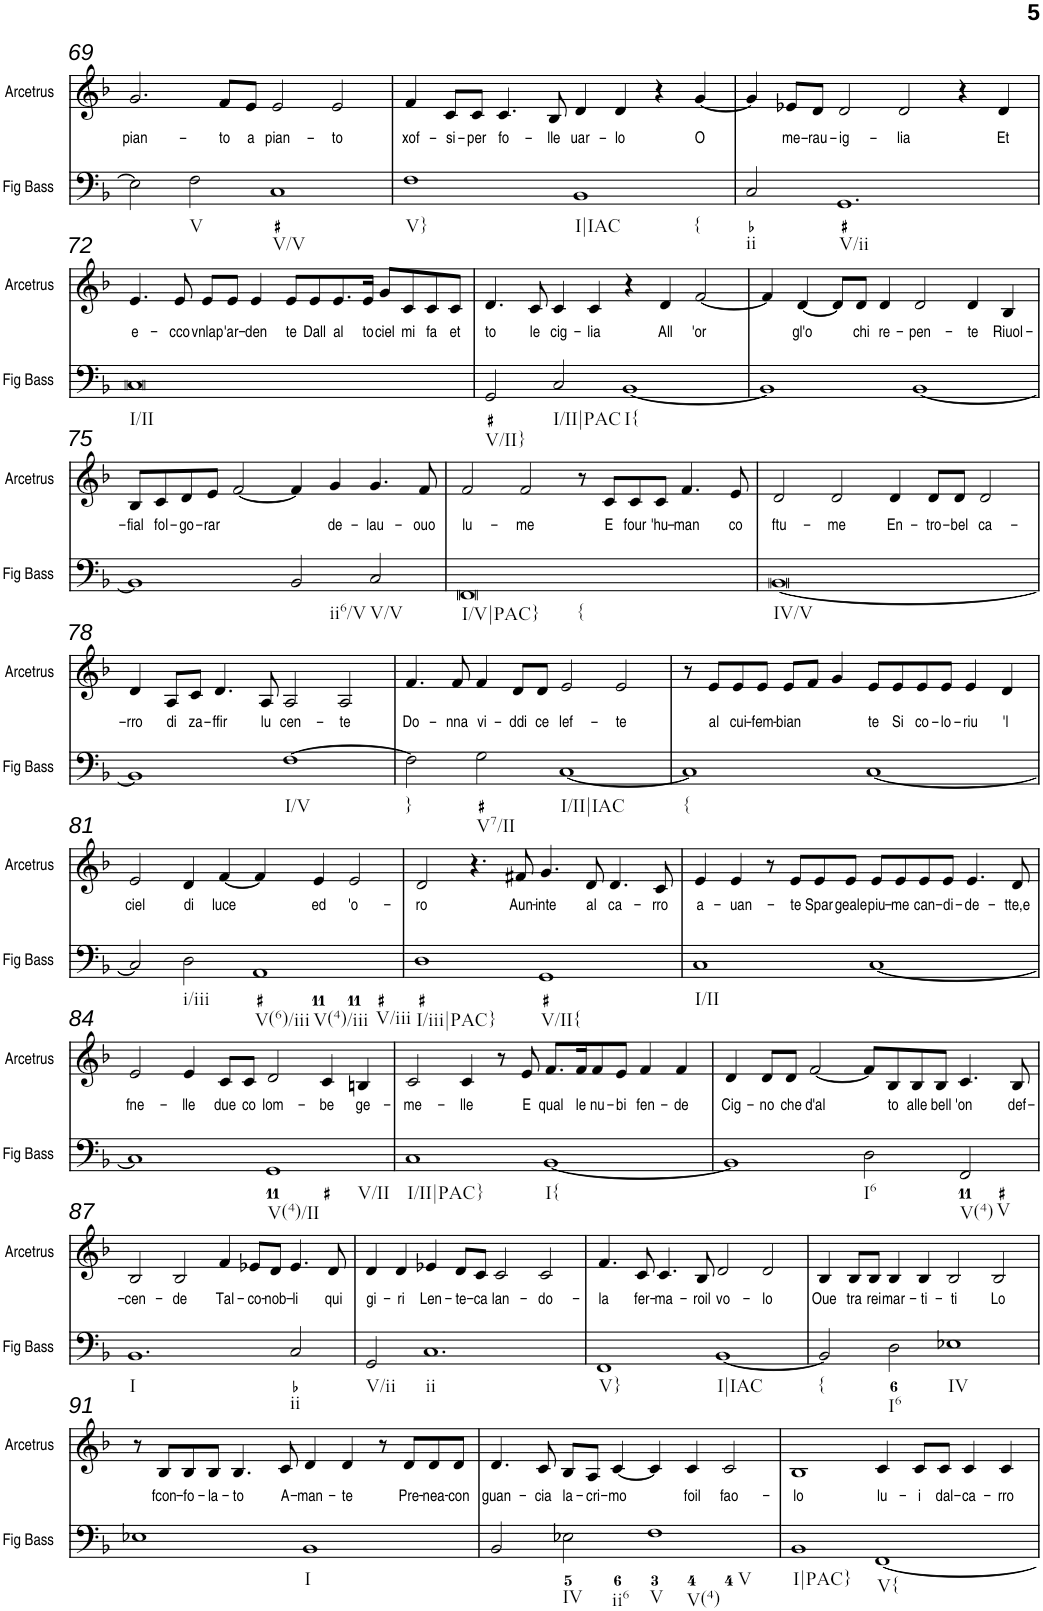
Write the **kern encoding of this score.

**kern	**kern	**text
*part2	*part1	*part1
*staff2	*staff1	*staff1
*I"Fig Bass	*I"Arcetrus	*
*I'Fig Bass	*I'Arcetrus	*
!!LO:PB:g=z
*clefF4	*clefG2	*
*k[b-]	*k[b-]	*
*M4/2	*M4/2	*
=69	=69	=69
!	!	!LO:LY:b
2E-\]	2.g/	pian-
!LO:TX:b:t=V	!	!
2F\	.	.
!	!	!LO:LY:b
.	8f/L	-to
!	!	!LO:LY:b
.	8e/J	a
!LO:TX:b:t=V/V	!	!
!	!	!LO:LY:b
1C	2e/	pian-
!	!	!LO:LY:b
.	2e/	-to
=70	=70	=70
!LO:TX:b:t=V}	!	!
!	!	!LO:LY:b
1F	4f/	xof-
!	!	!LO:LY:b
.	8c/L	-si-
!	!	!LO:LY:b
.	8c/J	-per
!	!	!LO:LY:b
.	4.c/	fo-
!	!	!LO:LY:b
.	8B-/	-lle
!LO:TX:b:t=I|IAC	!	!
!LO:TX:b:t={	!	!
!	!	!LO:LY:b
1BB-	4d/	uar-
!	!	!LO:LY:b
.	4d/	-lo
.	4r	.
!	!	!LO:LY:b
.	[4g/	O
=71	=71	=71
!LO:TX:b:t=ii	!	!
2C/	4g/]	.
!	!	!LO:LY:b
.	8e-X/L	me-
!	!	!LO:LY:b
.	8d/J	-rau-
!LO:TX:b:t=V/ii	!	!
!	!	!LO:LY:b
1.GG	2d/	-ig-
!	!	!LO:LY:b
.	2d/	-lia
.	4r	.
!	!	!LO:LY:b
.	4d/	Et
!!LO:LB:g=z
=72	=72	=72
!LO:TX:b:t=I/II	!	!
!	!	!LO:LY:b
0C	4.e/	e-
!	!	!LO:LY:b
.	8e/	-cco
!	!	!LO:LY:b
.	8e/L	vnlap
!	!	!LO:LY:b
.	8e/J	'ar-
!	!	!LO:LY:b
.	4e/	-den
!	!	!LO:LY:b
.	8e/L	te
!	!	!LO:LY:b
.	8e/	Dall
!	!	!LO:LY:b
.	8.e/	al
!	!	!LO:LY:b
.	16e/Jk	to
!	!	!LO:LY:b
.	8g/L	ciel
!	!	!LO:LY:b
.	8c/	mi
!	!	!LO:LY:b
.	8c/	fa
!	!	!LO:LY:b
.	8c/J	et
=73	=73	=73
!LO:TX:b:t=V/II}	!	!
!	!	!LO:LY:b
2GG/	4.d/	to
!	!	!LO:LY:b
.	8c/	le
!LO:TX:b:t=I/II|PAC	!	!
!	!	!LO:LY:b
2C/	4c/	cig-
!	!	!LO:LY:b
.	4c/	-lia
!LO:TX:b:t=I{	!	!
[1BB-	4r	.
!	!	!LO:LY:b
.	4d/	All
!	!	!LO:LY:b
.	[2f/	'or
=74	=74	=74
1BB-]	4f/]	.
!	!	!LO:LY:b
.	[4d/	gl'o
.	8d/L]	.
!	!	!LO:LY:b
.	8d/J	chi
!	!	!LO:LY:b
.	4d/	re-
!	!	!LO:LY:b
[1BB-	2d/	-pen-
!	!	!LO:LY:b
.	4d/	-te
!	!	!LO:LY:b
.	4B-/	Riuol-
!!LO:LB:g=z
=75	=75	=75
!	!	!LO:LY:b
1BB-]	8B-/L	-fial
!	!	!LO:LY:b
.	8c/	fol-
!	!	!LO:LY:b
.	8d/	-go-
!	!	!LO:LY:b
.	8e/J	-rar
.	[2f/	.
!LO:TX:b:t=ii6/V	!	!
2BB-/	4f/]	.
!	!	!LO:LY:b
.	4g/	de-
!LO:TX:b:t=V/V	!	!
!	!	!LO:LY:b
2C/	4.g/	-lau-
!	!	!LO:LY:b
.	8f/	-ouo
=76	=76	=76
!LO:TX:b:t=I/V|PAC}	!	!
!LO:TX:b:t={	!	!
!	!	!LO:LY:b
0FF	2f/	lu-
!	!	!LO:LY:b
.	2f/	-me
.	8r	.
!	!	!LO:LY:b
.	8c/L	E
!	!	!LO:LY:b
.	8c/	four
!	!	!LO:LY:b
.	8c/J	'hu-
!	!	!LO:LY:b
.	4.f/	-man
!	!	!LO:LY:b
.	8e/	co
=77	=77	=77
!LO:TX:b:t=IV/V	!	!
!	!	!LO:LY:b
[0BB-	2d/	ftu-
!	!	!LO:LY:b
.	2d/	-me
!	!	!LO:LY:b
.	4d/	En-
!	!	!LO:LY:b
.	8d/L	-tro-
!	!	!LO:LY:b
.	8d/J	-bel
!	!	!LO:LY:b
.	2d/	ca-
!!LO:LB:g=z
=78	=78	=78
!	!	!LO:LY:b
1BB-]	4d/	-rro
!	!	!LO:LY:b
.	8A/L	di
!	!	!LO:LY:b
.	8c/J	za-
!	!	!LO:LY:b
.	4.d/	-ffir
!	!	!LO:LY:b
.	8A/	lu
!LO:TX:b:t=I/V	!	!
!	!	!LO:LY:b
[1F	2A/	cen-
!	!	!LO:LY:b
.	2A/	-te
=79	=79	=79
!LO:TX:b:t=}	!	!
!	!	!LO:LY:b
2F\]	4.f/	Do-
!	!	!LO:LY:b
.	8f/	-nna
!LO:TX:b:t=V7/II	!	!
!	!	!LO:LY:b
2G\	4f/	vi-
!	!	!LO:LY:b
.	8d/L	-ddi
!	!	!LO:LY:b
.	8d/J	ce
!LO:TX:b:t=I/II|IAC	!	!
!	!	!LO:LY:b
[1C	2e/	lef-
!	!	!LO:LY:b
.	2e/	-te
=80	=80	=80
!LO:TX:b:t={	!	!
1C]	8r	.
!	!	!LO:LY:b
.	8e/L	al
!	!	!LO:LY:b
.	8e/	cui-
!	!	!LO:LY:b
.	8e/J	-fem-
!	!	!LO:LY:b
.	8e/L	-bian
.	8f/J	.
.	4g/	.
!	!	!LO:LY:b
[1C	8e/L	te
!	!	!LO:LY:b
.	8e/	Si
!	!	!LO:LY:b
.	8e/	co-
!	!	!LO:LY:b
.	8e/J	-lo-
!	!	!LO:LY:b
.	4e/	-riu
!	!	!LO:LY:b
.	4d/	'l
!!LO:LB:g=z
=81	=81	=81
!	!	!LO:LY:b
2C/]	2e/	ciel
!LO:TX:b:t=i/iii	!	!
!	!	!LO:LY:b
2D\	4d/	di
!	!	!LO:LY:b
.	[4f/	luce
!LO:TX:b:t=V(6)/iii	!	!
!LO:TX:b:t=V(4)/iii	!	!
!LO:TX:b:t=V/iii	!	!
1AA	4f/]	.
!	!	!LO:LY:b
.	4e/	ed
!	!	!LO:LY:b
.	2e/	'o-
=82	=82	=82
!LO:TX:b:t=I/iii|PAC}	!	!
!	!	!LO:LY:b
1D	2d/	-ro
.	4.r	.
!	!	!LO:LY:b
.	8f#X/	Aun-
!LO:TX:b:t=V/II{	!	!
!	!	!LO:LY:b
1GG	4.g/	-inte
!	!	!LO:LY:b
.	8d/	al
!	!	!LO:LY:b
.	4.d/	ca-
!	!	!LO:LY:b
.	8c/	-rro
=83	=83	=83
!LO:TX:b:t=I/II	!	!
!	!	!LO:LY:b
1C	4e/	a-
!	!	!LO:LY:b
.	4e/	-uan-
.	8r	.
!	!	!LO:LY:b
.	8e/L	-te
!	!	!LO:LY:b
.	8e/	Spar
!	!	!LO:LY:b
.	8e/J	geale
!	!	!LO:LY:b
[1C	8e/L	piu-
!	!	!LO:LY:b
.	8e/	-me
!	!	!LO:LY:b
.	8e/	can-
!	!	!LO:LY:b
.	8e/J	-di-
!	!	!LO:LY:b
.	4.e/	-de-
!	!	!LO:LY:b
.	8d/	-tte,e
!!LO:LB:g=z
=84	=84	=84
!	!	!LO:LY:b
1C]	2e/	fne-
!	!	!LO:LY:b
.	4e/	-lle
!	!	!LO:LY:b
.	8c/L	due
!	!	!LO:LY:b
.	8c/J	co
!LO:TX:b:t=V(4)/II	!	!
!LO:TX:b:t=V/II	!	!
!	!	!LO:LY:b
1GG	2d/	lom-
!	!	!LO:LY:b
.	4c/	-be
!	!	!LO:LY:b
.	4Bn/	ge-
=85	=85	=85
!LO:TX:b:t=I/II|PAC}	!	!
!	!	!LO:LY:b
1C	2c/	-me-
!	!	!LO:LY:b
.	4c/	-lle
.	8r	.
!	!	!LO:LY:b
.	8e/	E
!LO:TX:b:t=I{	!	!
!	!	!LO:LY:b
[1BB-	8.f/L	qual
!	!	!LO:LY:b
.	16f/K	le
!	!	!LO:LY:b
.	8f/	nu-
!	!	!LO:LY:b
.	8e/J	-bi
!	!	!LO:LY:b
.	4f/	fen-
!	!	!LO:LY:b
.	4f/	-de
=86	=86	=86
!	!	!LO:LY:b
1BB-]	4d/	Cig-
!	!	!LO:LY:b
.	8d/L	-no
!	!	!LO:LY:b
.	8d/J	che
!	!	!LO:LY:b
.	[2f/	d'al
!LO:TX:b:t=I6	!	!
2D\	8f/L]	.
!	!	!LO:LY:b
.	8B-/	to
!	!	!LO:LY:b
.	8B-/	alle
!	!	!LO:LY:b
.	8B-/J	bell
!LO:TX:b:t=V(4)	!	!
!LO:TX:b:t=V	!	!
!	!	!LO:LY:b
2FF/	4.c/	'on
!	!	!LO:LY:b
.	8B-/	def-
!!LO:LB:g=z
=87	=87	=87
!LO:TX:b:t=I	!	!
!	!	!LO:LY:b
1.BB-	2B-/	-cen-
!	!	!LO:LY:b
.	2B-/	-de
!	!	!LO:LY:b
.	4f/	Tal-
!	!	!LO:LY:b
.	8e-X/L	-co-
!	!	!LO:LY:b
.	8d/J	-nob-
!LO:TX:b:t=ii	!	!
!	!	!LO:LY:b
2C/	4.e-/	-li
!	!	!LO:LY:b
.	8d/	qui
=88	=88	=88
!LO:TX:b:t=V/ii	!	!
!	!	!LO:LY:b
2GG/	4d/	gi-
!	!	!LO:LY:b
.	4d/	-ri
!LO:TX:b:t=ii	!	!
!	!	!LO:LY:b
1.C	4e-X/	Len-
!	!	!LO:LY:b
.	8d/L	-te-
!	!	!LO:LY:b
.	8c/J	-ca
!	!	!LO:LY:b
.	2c/	lan-
!	!	!LO:LY:b
.	2c/	-do-
=89	=89	=89
!LO:TX:b:t=V}	!	!
!	!	!LO:LY:b
1FF	4.f/	-la
!	!	!LO:LY:b
.	8c/	fer-
!	!	!LO:LY:b
.	4.c/	-ma-
!	!	!LO:LY:b
.	8B-/	-roil
!LO:TX:b:t=I|IAC	!	!
!	!	!LO:LY:b
[1BB-	2d/	vo-
!	!	!LO:LY:b
.	2d/	-lo
=90	=90	=90
!LO:TX:b:t={	!	!
!	!	!LO:LY:b
2BB-/]	4B-/	Oue
!	!	!LO:LY:b
.	8B-/L	tra
!	!	!LO:LY:b
.	8B-/J	rei
!LO:TX:b:t=I6	!	!
!	!	!LO:LY:b
2D\	4B-/	mar-
!	!	!LO:LY:b
.	4B-/	-ti-
!LO:TX:b:t=IV	!	!
!	!	!LO:LY:b
1E-X	2B-/	-ti
!	!	!LO:LY:b
.	2B-/	Lo
!!LO:LB:g=z
=91	=91	=91
1E-X	8r	.
!	!	!LO:LY:b
.	8B-/L	fcon-
!	!	!LO:LY:b
.	8B-/	-fo-
!	!	!LO:LY:b
.	8B-/J	-la-
!	!	!LO:LY:b
.	4.B-/	-to
!	!	!LO:LY:b
.	8c/	A-
!LO:TX:b:t=I	!	!
!	!	!LO:LY:b
1BB-	4d/	-man-
!	!	!LO:LY:b
.	4d/	-te
.	8r	.
!	!	!LO:LY:b
.	8d/L	Pre-
!	!	!LO:LY:b
.	8d/	-nea-
!	!	!LO:LY:b
.	8d/J	-con
=92	=92	=92
!	!	!LO:LY:b
2BB-/	4.d/	guan-
!	!	!LO:LY:b
.	8c/	-cia
!LO:TX:b:t=IV	!	!
!LO:TX:b:t=ii6	!	!
!	!	!LO:LY:b
2E-X\	8B-/L	la-
!	!	!LO:LY:b
.	8A/J	-cri-
!	!	!LO:LY:b
.	[4c/	-mo
!LO:TX:b:t=V	!	!
!LO:TX:b:t=V(4)	!	!
!LO:TX:b:t=V	!	!
1F	4c/]	.
!	!	!LO:LY:b
.	4c/	foil
!	!	!LO:LY:b
.	2c/	fao-
=93	=93	=93
!LO:TX:b:t=I|PAC}	!	!
!	!	!LO:LY:b
1BB-	1B-	-lo
!LO:TX:b:t=V{	!	!
!	!	!LO:LY:b
[1FF	4c/	lu-
!	!	!LO:LY:b
.	8c/L	-i
!	!	!LO:LY:b
.	8c/J	dal-
!	!	!LO:LY:b
.	4c/	-ca-
!	!	!LO:LY:b
.	4c/	-rro
=	=	=
*-	*-	*-
